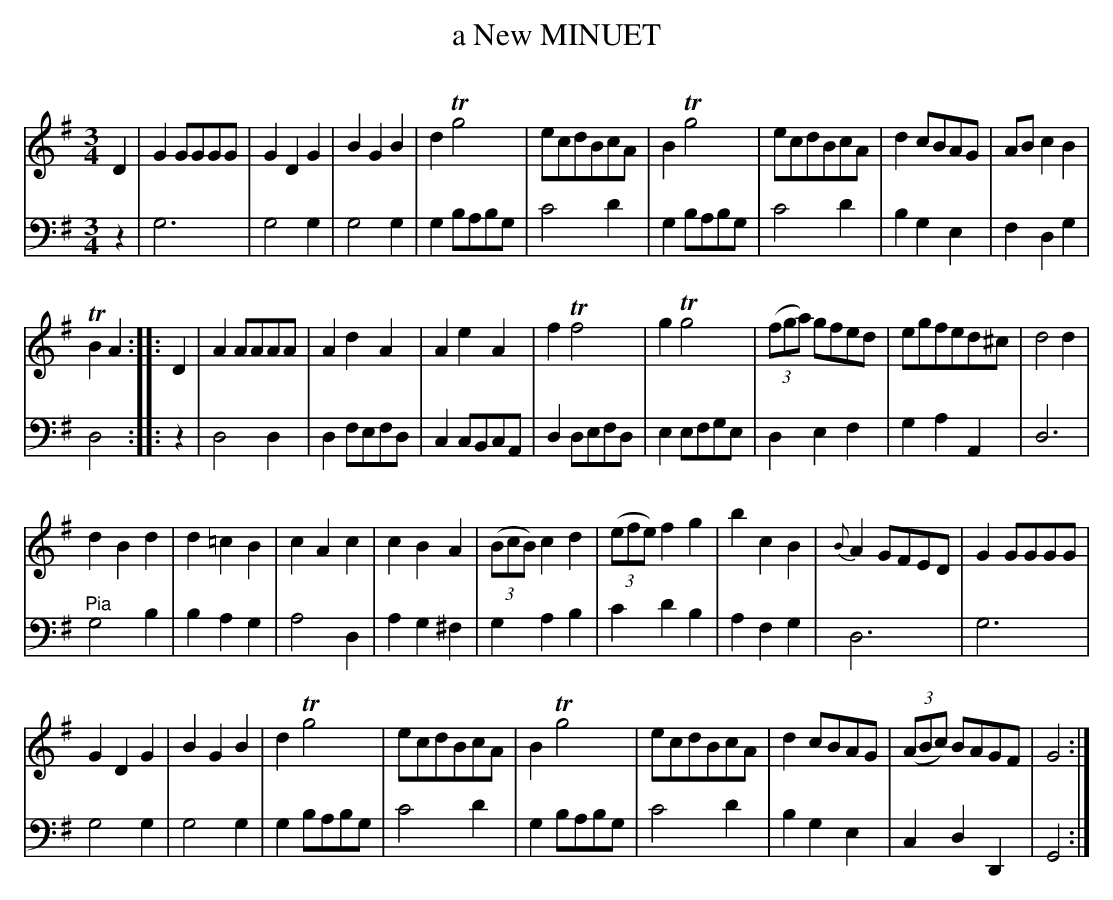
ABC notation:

X:1
T: a New MINUET
C:
M: 3/4
L: 1/8
K: G
V: 1 staves=2
D2 |\
G2GGGG | G2D2G2 | B2G2B2 | d2Tg4 |\
ecdBcA | B2 Tg4 | ecdBcA | d2cBAG |\
ABc2B2 |
TB2 A2 :: D2 | A2AAAA | A2d2A2 |\
A2e2A2 | f2Tf4 | g2 Tg4 | (3(fga) gfed |\
egfed^c | d4 d2 |
d2B2d2 | d2=c2B2 |\
c2A2c2 | c2B2A2 | (3(BcB) c2d2 | (3(efe) f2g2 |\
b2c2B2 | {B}A2GFED | G2GGGG |
G2D2G2 |\
B2G2B2 | d2Tg4 | ecdBcA | B2 Tg4 |\
ecdBcA | d2cBAG | (3(ABc) BAGF | G4 :|
V: 2 clef=bass middle=d
z2 |\
g6 | g4g2 | g4g2 | g2babg | c'4d'2 | g2babg | c'4d'2 |
b2g2e2 | f2d2g2 | d4 :: z2 | d4 d2 | d2fefd | c2cBcA | d2defd |
e2efge | d2e2f2 | g2a2A2 | d6 | "^Pia"g4b2 | b2a2g2 | a4d2 |
a2g2^f2 | g2a2b2 | c'2d'2b2 | a2f2g2 | d6 | g6 | g4g2 |
g4g2 | g2babg | c'4d'2 | g2babg | c'4d'2 | b2g2e2 |
c2d2D2 | G4 :|
